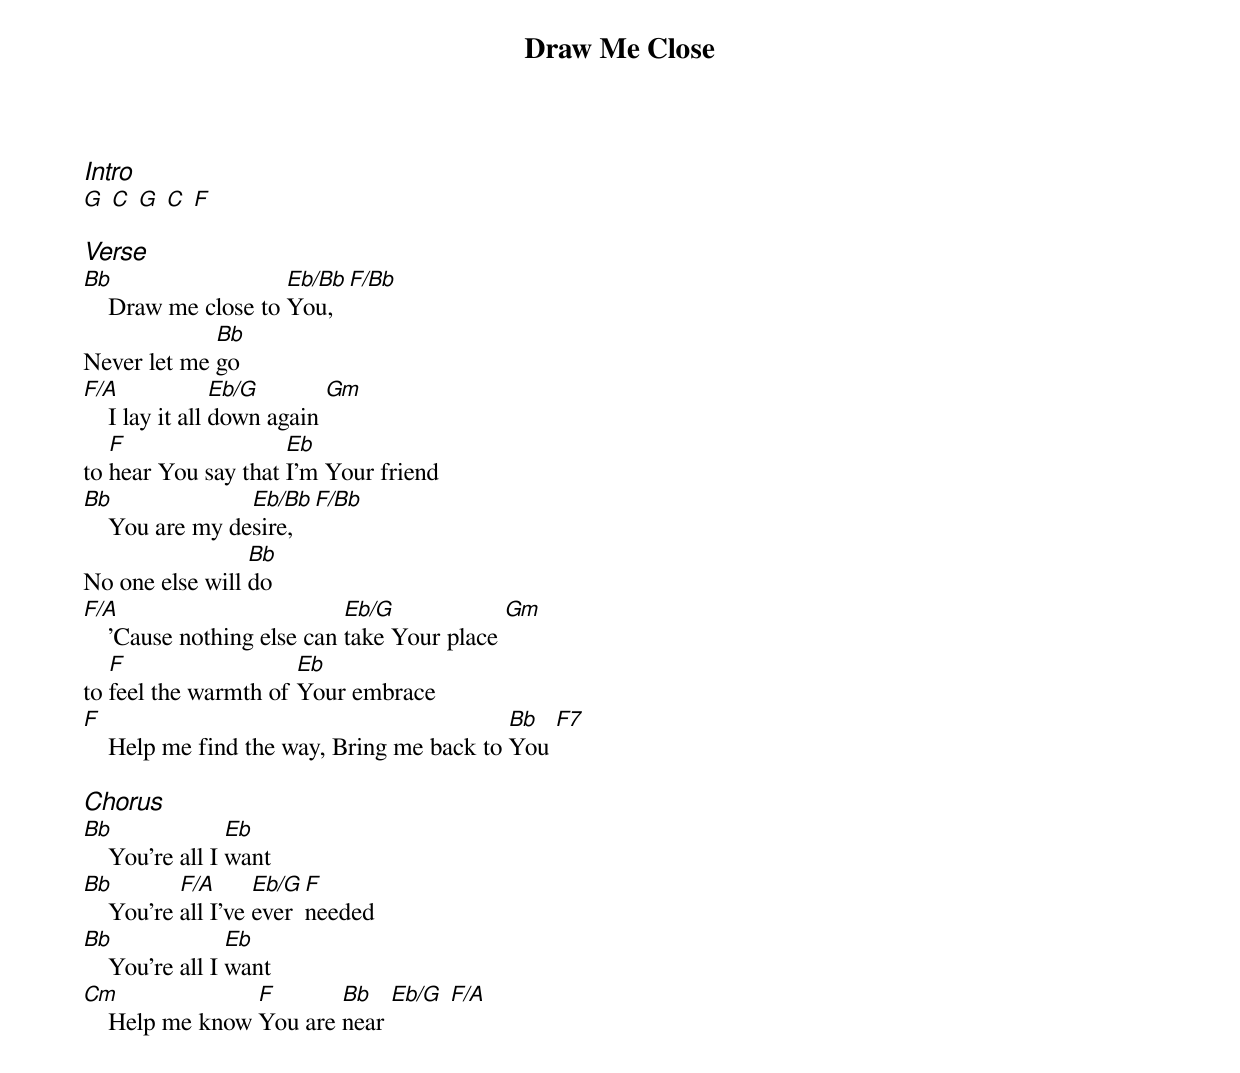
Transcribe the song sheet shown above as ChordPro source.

{title: Draw Me Close}
{ng}
{columns: 1}

{ci:Intro}
[G] [C] [G] [C] [F]

{ci:Verse}
[Bb]    Draw me close to [Eb/Bb]You, [F/Bb]
Never let me [Bb]go
[F/A]    I lay it all [Eb/G]down again [Gm]
to [F]hear You say that [Eb]I'm Your friend
[Bb]    You are my de[Eb/Bb]sire, [F/Bb]
No one else will [Bb]do
[F/A]    'Cause nothing else can [Eb/G]take Your place [Gm]
to [F]feel the warmth of [Eb]Your embrace
[F]    Help me find the way, Bring me back to [Bb]You [F7]

{ci:Chorus}
[Bb]    You're all I [Eb]want
[Bb]    You're [F/A]all I've [Eb/G]ever [F]needed
[Bb]    You're all I [Eb]want
[Cm]    Help me know [F]You are [Bb]near [Eb/G] [F/A]
